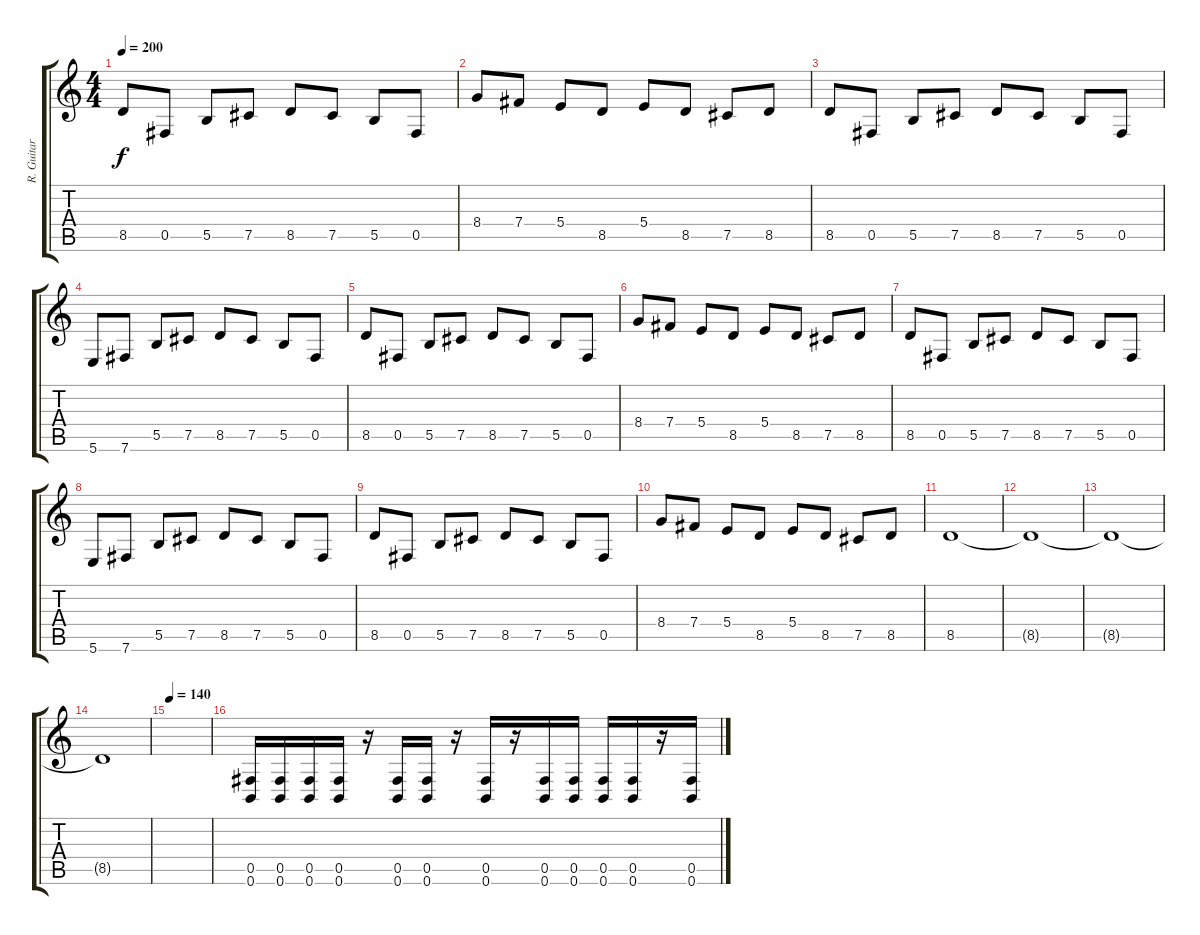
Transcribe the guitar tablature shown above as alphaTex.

\track ("R. Guitar" "R. Guitar") {instrument distortionguitar}
\staff {score tabs}
\tuning (Db4 Ab3 E3 B2 Gb2 B1) {hide}
\ts (4 4)
\tempo 200
\clef g2
\ks c
8.5.8{dy f} 0.5.8 5.5.8 7.5.8 8.5.8 7.5.8 5.5.8 0.5.8 |
8.4.8 7.4.8 5.4.8 8.5.8 5.4.8 8.5.8 7.5.8 8.5.8 |
8.5.8 0.5.8 5.5.8 7.5.8 8.5.8 7.5.8 5.5.8 0.5.8 |
5.6.8 7.6.8 5.5.8 7.5.8 8.5.8 7.5.8 5.5.8 0.5.8 |
8.5.8 0.5.8 5.5.8 7.5.8 8.5.8 7.5.8 5.5.8 0.5.8 |
8.4.8 7.4.8 5.4.8 8.5.8 5.4.8 8.5.8 7.5.8 8.5.8 |
8.5.8 0.5.8 5.5.8 7.5.8 8.5.8 7.5.8 5.5.8 0.5.8 |
5.6.8 7.6.8 5.5.8 7.5.8 8.5.8 7.5.8 5.5.8 0.5.8 |
8.5.8 0.5.8 5.5.8 7.5.8 8.5.8 7.5.8 5.5.8 0.5.8 |
8.4.8 7.4.8 5.4.8 8.5.8 5.4.8 8.5.8 7.5.8 8.5.8 |
8.5.1 |
8.5{t}.1 |
8.5{t}.1 |
8.5{t}.1 |
\tempo 140
|
(0.5 0.6).16 (0.5 0.6).16 (0.5 0.6).16 (0.5 0.6).16 r.16 (0.5 0.6).16 (0.5 0.6).16 r.16 (0.5 0.6).16 r.16 (0.5 0.6).16 (0.5 0.6).16 (0.5 0.6).16 (0.5 0.6).16 r.16 (0.5 0.6).16
